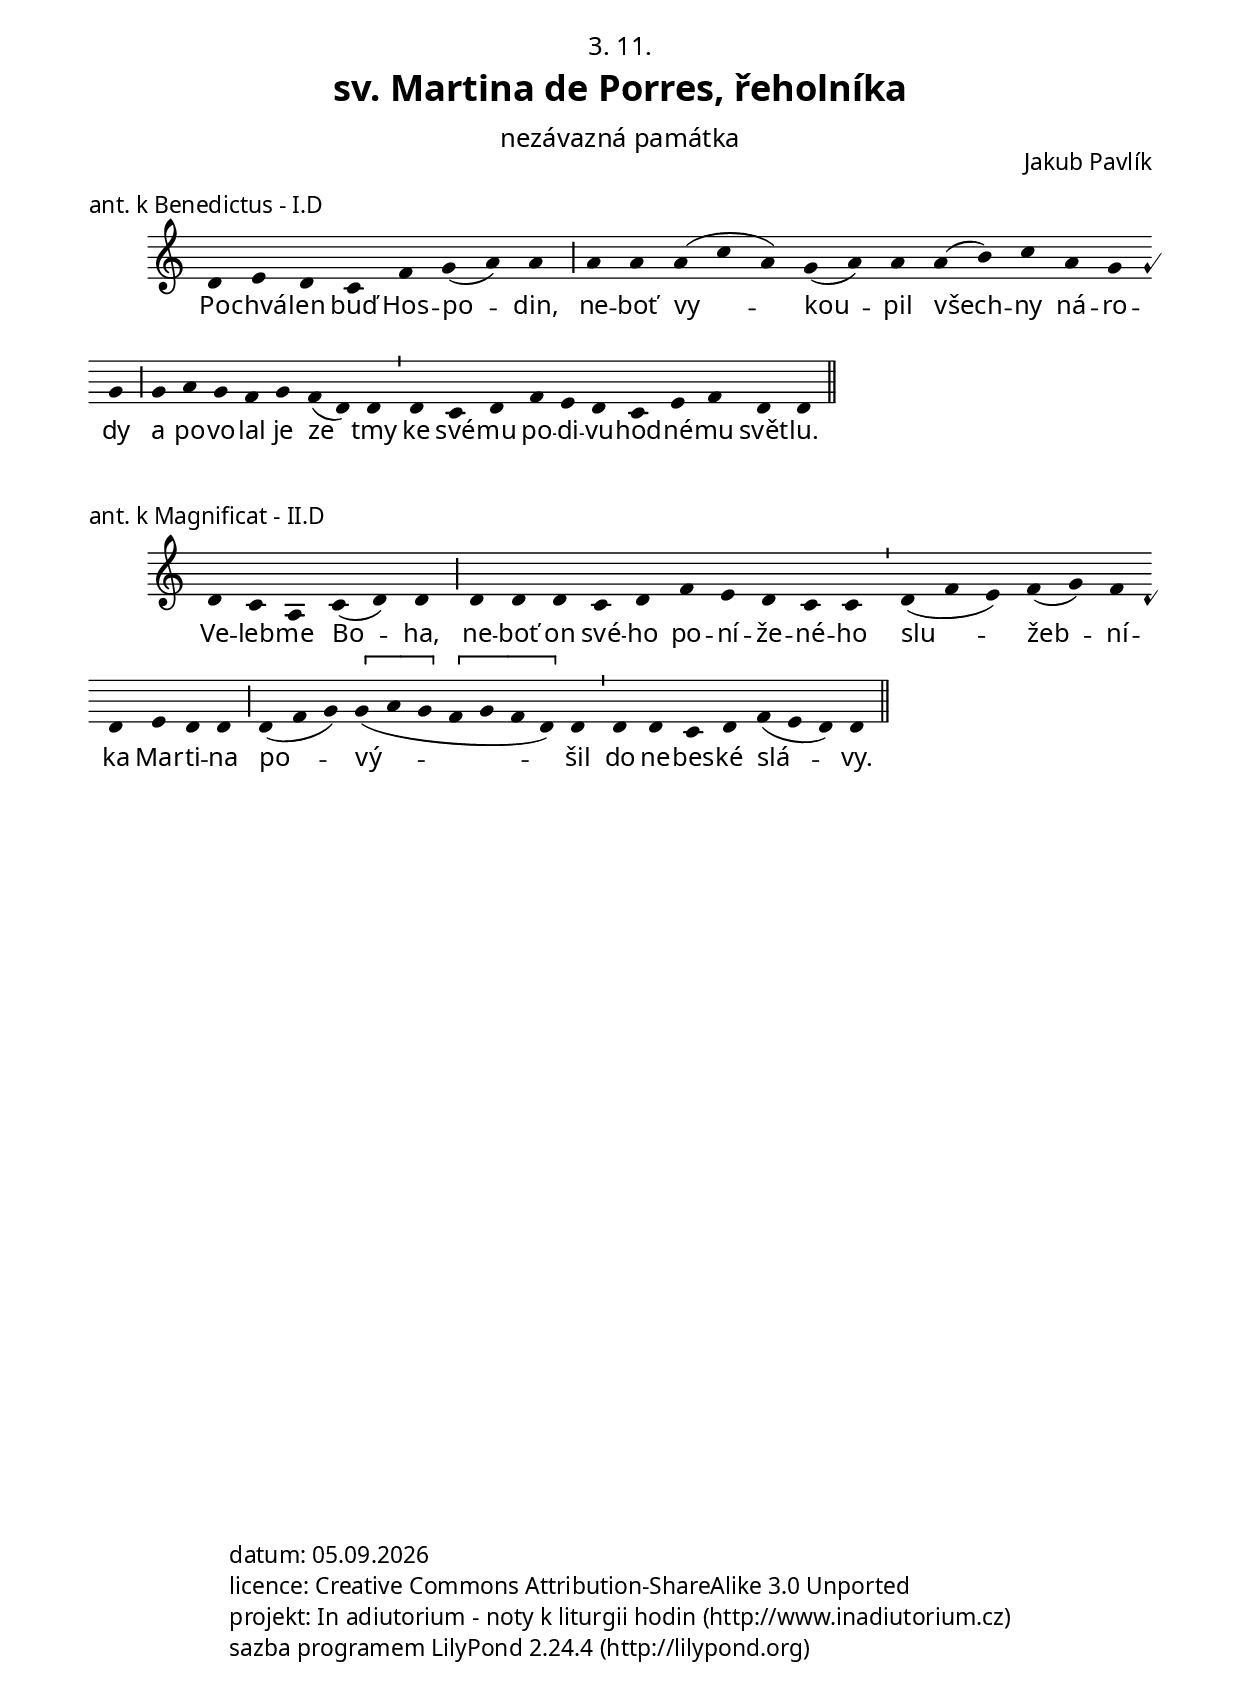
\version "2.19.16"

\include "../spolecne.ly"

\header {
  title = \markup\titleSvatek
            "sv. Martina de Porres, řeholníka"
            "nezávazná památka"
            "3. 11."
  composer = "Jakub Pavlík"
}

\score {
  \relative c' {
    \choralniRezim
    d4 e d c f g( a) a \barMaior
    a a a( c a) g( a) a a( b) c a g g \barMaior
    g a g f g f( d) d \barMin
    d c d f e d c e f d d \barFinalis
  }
  \addlyrics {
    Po -- chvá -- len buď Hos -- po -- din,
    ne -- boť vy -- kou -- pil všech -- ny ná -- ro -- dy
    a po -- vo -- lal je ze tmy
    ke své -- mu po -- di -- vu -- hod -- né -- mu svět -- lu.
  }
  \header {
    quid = "ant. k Benedictus"
    modus = "I"
    differentia = "D"
    psalmus = ""
    id = "aben"
    piece = \markup {\sestavTitulekBezZalmu}
  }
}

\score {
  \relative c' {
    \choralniRezim
    d4 c a c( d) d \barMaior
    d d d c d f e d c c \barMin
    d( f e) f( g) f d e d d \barMaior
    d( f g) \[ g( a g \] \[ f g f d) \] d \barMin
    d d c d f( e d) d \barFinalis
  }
  \addlyrics {
    Ve -- leb -- me Bo -- ha,
    ne -- boť on své -- ho po -- ní -- že -- né -- ho
    slu -- žeb -- ní -- ka Mar -- ti -- na
    po -- vý -- šil
    do ne -- bes -- ké slá -- vy.
  }
  \header {
    quid = "ant. k Magnificat"
    modus = "II"
    differentia = "D"
    psalmus = ""
    id = "amag"
    piece = \markup {\sestavTitulekBezZalmu}
  }
}